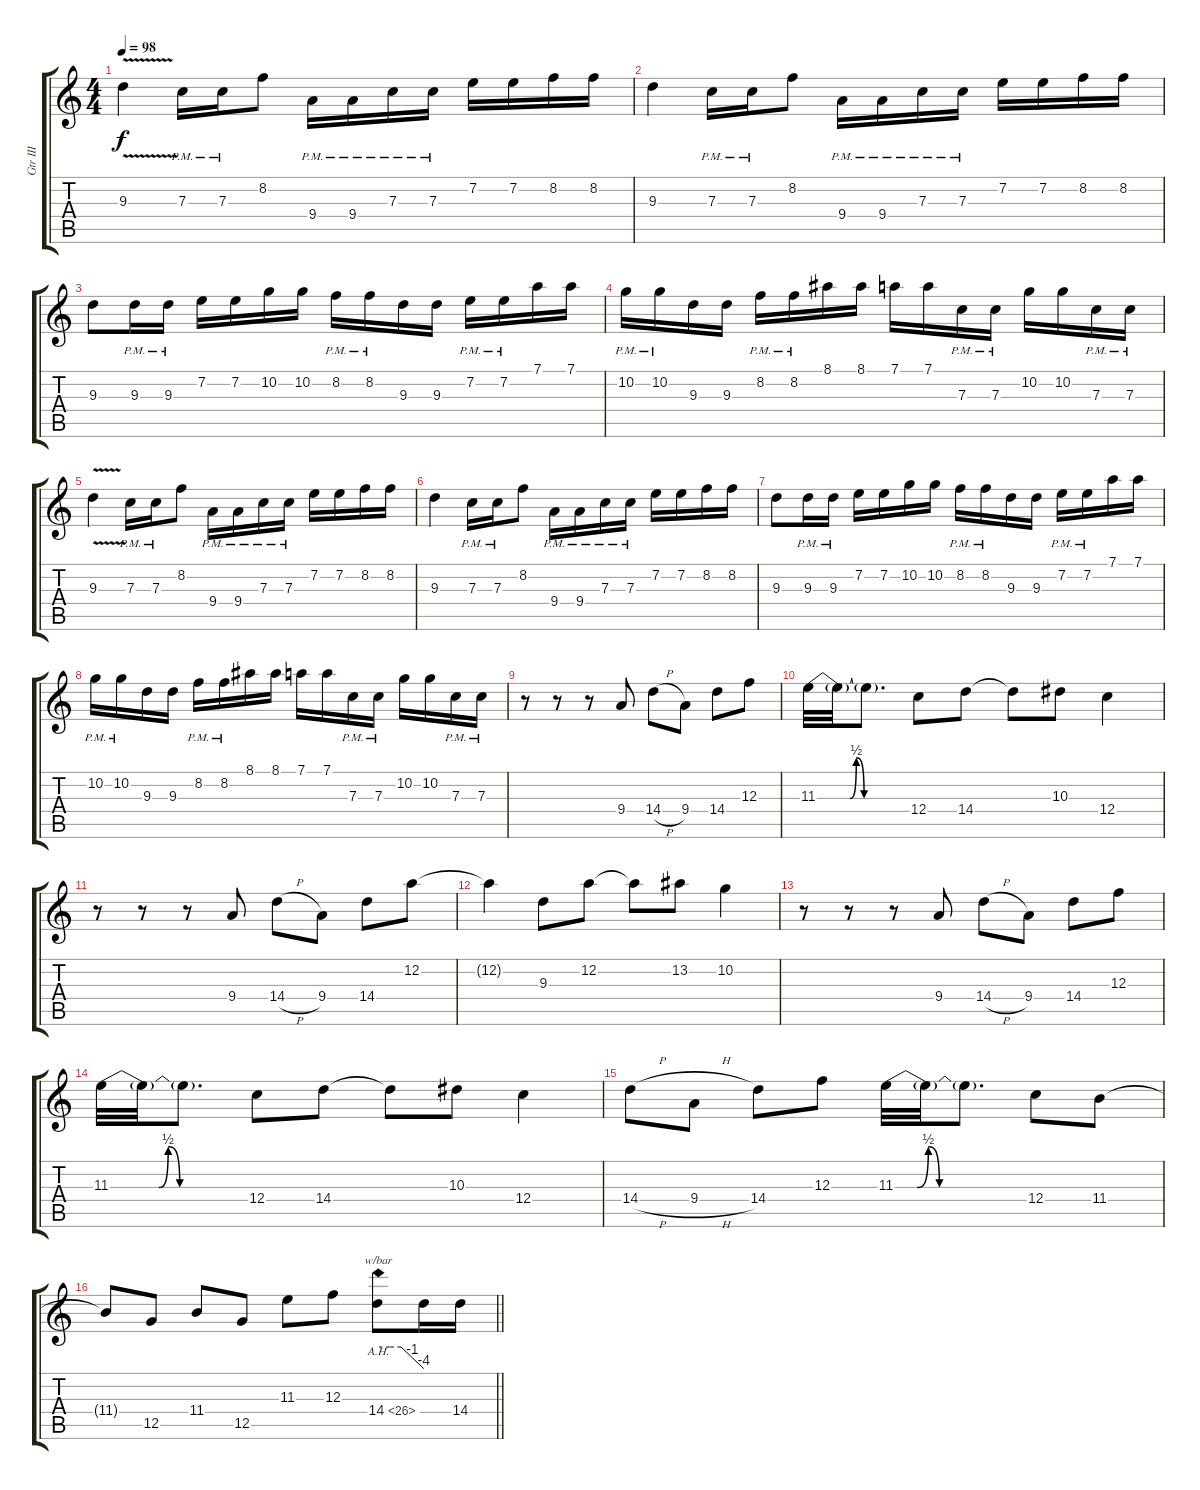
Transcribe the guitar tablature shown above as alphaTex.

\track ("Gtr III" "Gtr III") {instrument overdrivenguitar}
\staff {score tabs}
\tuning (D4 A3 F3 C3 G2 C2) {hide}
\ts (4 4)
\tempo 98
\clef g2
\ks c
9.3{v}.4{dy f} 7.3{pm}.16 7.3{pm}.16 8.2.8 9.4{pm}.16 9.4{pm}.16 7.3{pm}.16 7.3{pm}.16 7.2.16 7.2.16 8.2.16 8.2.16 |
9.3.4 7.3{pm}.16 7.3{pm}.16 8.2.8 9.4{pm}.16 9.4{pm}.16 7.3{pm}.16 7.3{pm}.16 7.2.16 7.2.16 8.2.16 8.2.16 |
9.3.8 9.3{pm}.16 9.3{pm}.16 7.2.16 7.2.16 10.2.16 10.2.16 8.2{pm}.16 8.2{pm}.16 9.3.16 9.3.16 7.2{pm}.16 7.2{pm}.16 7.1.16 7.1.16 |
10.2{pm}.16 10.2{pm}.16 9.3.16 9.3.16 8.2{pm}.16 8.2{pm}.16 8.1.16 8.1.16 7.1.16 7.1.16 7.3{pm}.16 7.3{pm}.16 10.2.16 10.2.16 7.3{pm}.16 7.3{pm}.16 |
9.3{v}.4 7.3{pm}.16 7.3{pm}.16 8.2.8 9.4{pm}.16 9.4{pm}.16 7.3{pm}.16 7.3{pm}.16 7.2.16 7.2.16 8.2.16 8.2.16 |
9.3.4 7.3{pm}.16 7.3{pm}.16 8.2.8 9.4{pm}.16 9.4{pm}.16 7.3{pm}.16 7.3{pm}.16 7.2.16 7.2.16 8.2.16 8.2.16 |
9.3.8 9.3{pm}.16 9.3{pm}.16 7.2.16 7.2.16 10.2.16 10.2.16 8.2{pm}.16 8.2{pm}.16 9.3.16 9.3.16 7.2{pm}.16 7.2{pm}.16 7.1.16 7.1.16 |
10.2{pm}.16 10.2{pm}.16 9.3.16 9.3.16 8.2{pm}.16 8.2{pm}.16 8.1.16 8.1.16 7.1.16 7.1.16 7.3{pm}.16 7.3{pm}.16 10.2.16 10.2.16 7.3{pm}.16 7.3{pm}.16 |
r.8 r.8 r.8 9.4.8 14.4{h}.8 9.4.8 14.4.8 12.3.8 |
11.3{be (custom 0 0 9 0 21 0 25 2 30 0 60 0)}.32 11.3{t}.32 11.3{t}.8{d} 12.4.8 14.4.8 14.4{t}.8 10.3.8 12.4.4 |
r.8 r.8 r.8 9.4.8 14.4{h}.8 9.4.8 14.4.8 12.2.8 |
12.2{t}.4 9.3.8 12.2.8 12.2{t}.8 13.2.8 10.2.4 |
r.8 r.8 r.8 9.4.8 14.4{h}.8 9.4.8 14.4.8 12.3.8 |
11.3{be (custom 0 0 9 0 21 0 25 2 30 0 60 0)}.32 11.3{t}.32 11.3{t}.8{d} 12.4.8 14.4.8 14.4{t}.8 10.3.8 12.4.4 |
14.4{h}.8 9.4{h}.8 14.4.8 12.3.8 11.3{be (custom 0 0 10 0 15 2 20 0 60 0)}.32 11.3{t}.32 11.3{t}.8{d} 12.4.8 11.4.8 |
\barLineRight lightlight
11.4{t}.8 12.5.8 11.4.8 12.5.8 11.3.8 12.3.8 14.4{ah 12}.8{tbe (custom default 0 0 15 0 30 0 45 -4 60 -16)} 14.4{t}.16 14.4{sl}.16{volume 16 balance 8 instrument overdrivenguitar}
